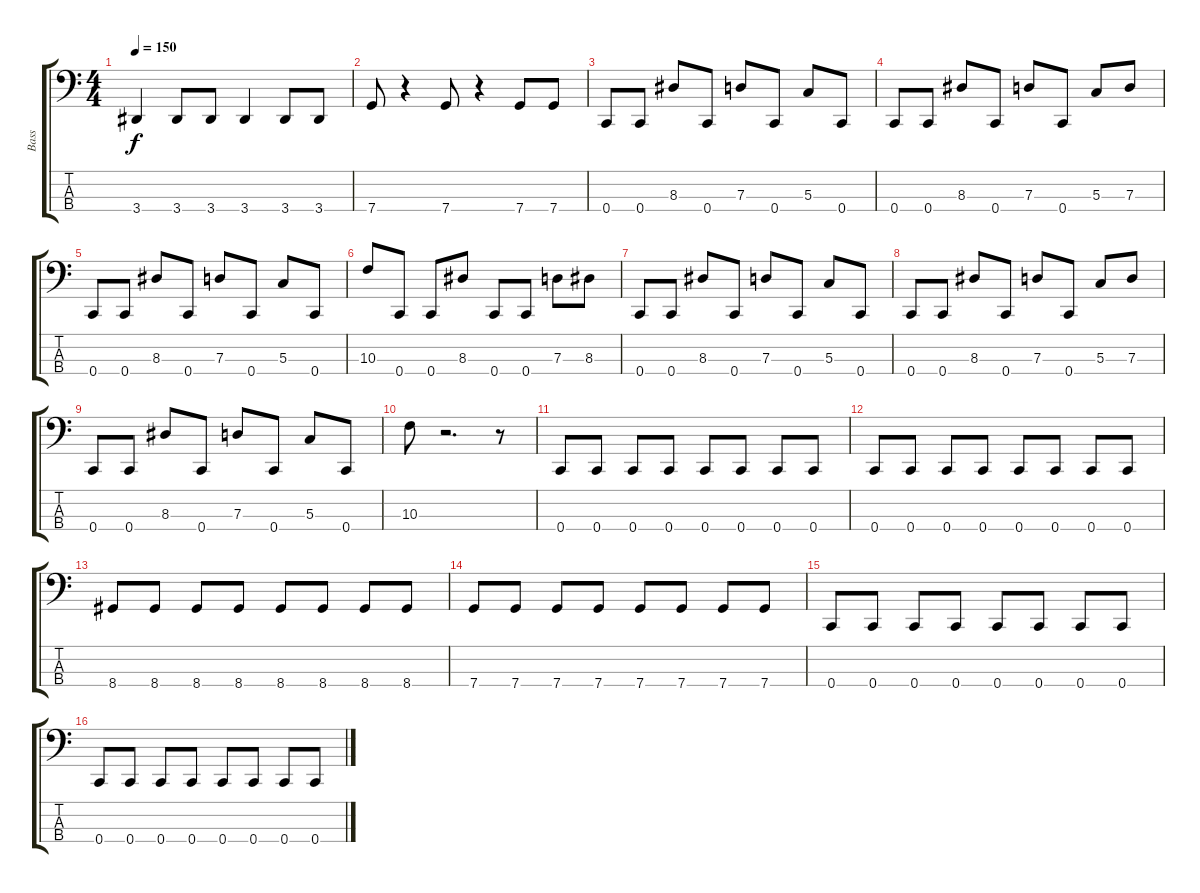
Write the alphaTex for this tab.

\track ("Bass" "Bass") {instrument electricbassfinger}
\staff {score tabs}
\tuning (F2 C2 G1 C1) {hide}
\ts (4 4)
\tempo 150
\clef f4
\ks c
3.4.4{dy f} 3.4.8 3.4.8 3.4.4 3.4.8 3.4.8 |
7.4.8 r.4 7.4.8 r.4 7.4.8 7.4.8 |
0.4.8 0.4.8 8.3.8 0.4.8 7.3.8 0.4.8 5.3.8 0.4.8 |
0.4.8 0.4.8 8.3.8 0.4.8 7.3.8 0.4.8 5.3.8 7.3.8 |
0.4.8 0.4.8 8.3.8 0.4.8 7.3.8 0.4.8 5.3.8 0.4.8 |
10.3.8 0.4.8 0.4.8 8.3.8 0.4.8 0.4.8 7.3.8 8.3.8 |
0.4.8 0.4.8 8.3.8 0.4.8 7.3.8 0.4.8 5.3.8 0.4.8 |
0.4.8 0.4.8 8.3.8 0.4.8 7.3.8 0.4.8 5.3.8 7.3.8 |
0.4.8 0.4.8 8.3.8 0.4.8 7.3.8 0.4.8 5.3.8 0.4.8 |
10.3.8 r.2{d} r.8 |
0.4.8 0.4.8 0.4.8 0.4.8 0.4.8 0.4.8 0.4.8 0.4.8 |
0.4.8 0.4.8 0.4.8 0.4.8 0.4.8 0.4.8 0.4.8 0.4.8 |
8.4.8 8.4.8 8.4.8 8.4.8 8.4.8 8.4.8 8.4.8 8.4.8 |
7.4.8 7.4.8 7.4.8 7.4.8 7.4.8 7.4.8 7.4.8 7.4.8 |
0.4.8 0.4.8 0.4.8 0.4.8 0.4.8 0.4.8 0.4.8 0.4.8 |
0.4.8 0.4.8 0.4.8 0.4.8 0.4.8 0.4.8 0.4.8 0.4.8
